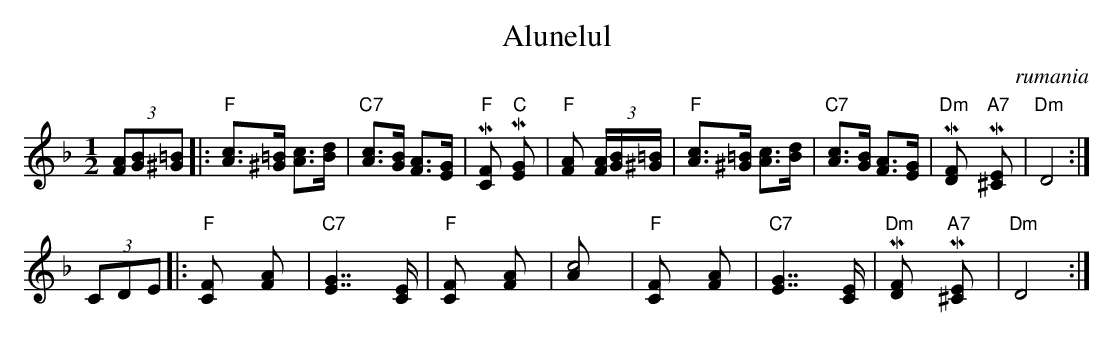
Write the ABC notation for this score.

X:1
T: Alunelul
O:rumania
M: 1/2
L: 1/8
K: F
(3[AF][BG][=B^G] \
|: "F"[cA]>[=B^G] [cA]>[dB] | "C7"[cA]>[BG] [AF]>[GE] \
| "F"M[F2C] "C"M[G2E] | "F"[A2F] (3[A/F][B/G][=B/^G] \
| "F"[cA]>[=B^G] [cA]>[dB] | "C7"[cA]>[BG] [AF]>[GE] \
| "Dm"M[F2D] "A7"M[E2^C] | "Dm"[D4] :|
(3CDE \
|: "F"[F2C] [A2F] | "C7"[G2E2]>>[E2C2] \
| "F"[F2C] [A2F] | [c4A] \
| "F"[F2C] [A2F] | "C7"[G2E2]>>[E2C2] \
| "Dm"M[F2D] "A7"M[E2^C] | "Dm"[D4] :|
